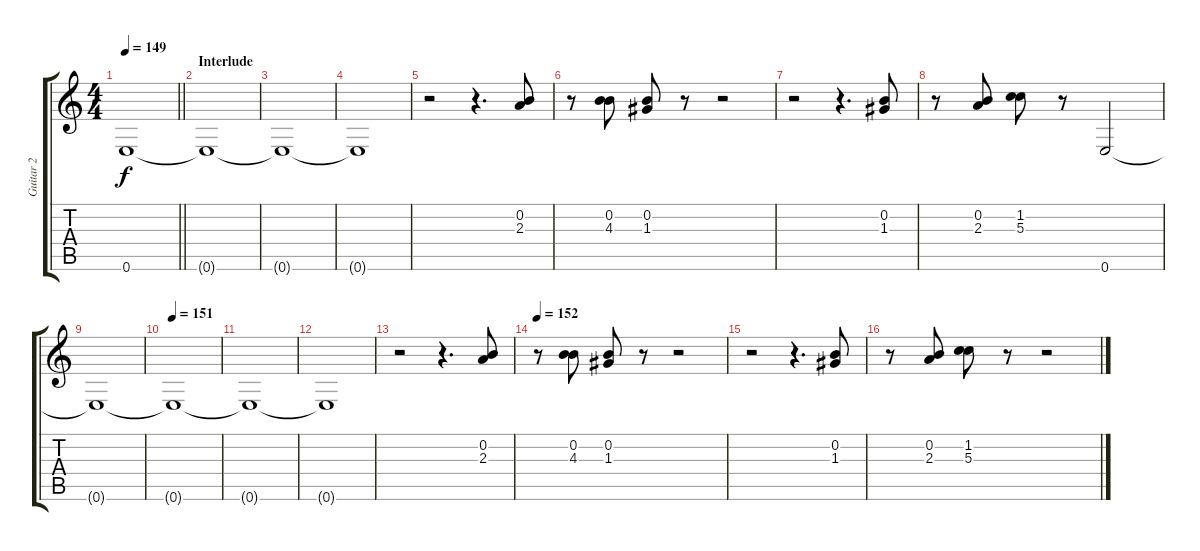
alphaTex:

\track ("Guitar 2" "Guitar 2") {instrument electricguitarclean}
\staff {score tabs}
\tuning (E4 B3 G3 D3 A2 E2) {hide}
\ts (4 4)
\tempo 149
\clef g2
\barLineRight lightlight
\ks c
0.6.1{dy f} |
\section ("" "Interlude")
0.6{t}.1 |
0.6{t}.1 |
0.6{t}.1 |
r.2 r.4{d} (0.2 2.3).8 |
r.8 (0.2 4.3).8 (0.2 1.3).8 r.8 r.2 |
r.2 r.4{d} (0.2 1.3).8 |
r.8 (0.2 2.3).8 (1.2 5.3).8 r.8 0.6.2 |
0.6{t}.1 |
\tempo 151
0.6{t}.1 |
0.6{t}.1 |
0.6{t}.1 |
r.2 r.4{d} (0.2 2.3).8 |
\tempo 152
r.8 (0.2 4.3).8 (0.2 1.3).8 r.8 r.2 |
r.2 r.4{d} (0.2 1.3).8 |
r.8 (0.2 2.3).8 (1.2 5.3).8 r.8 r.2
